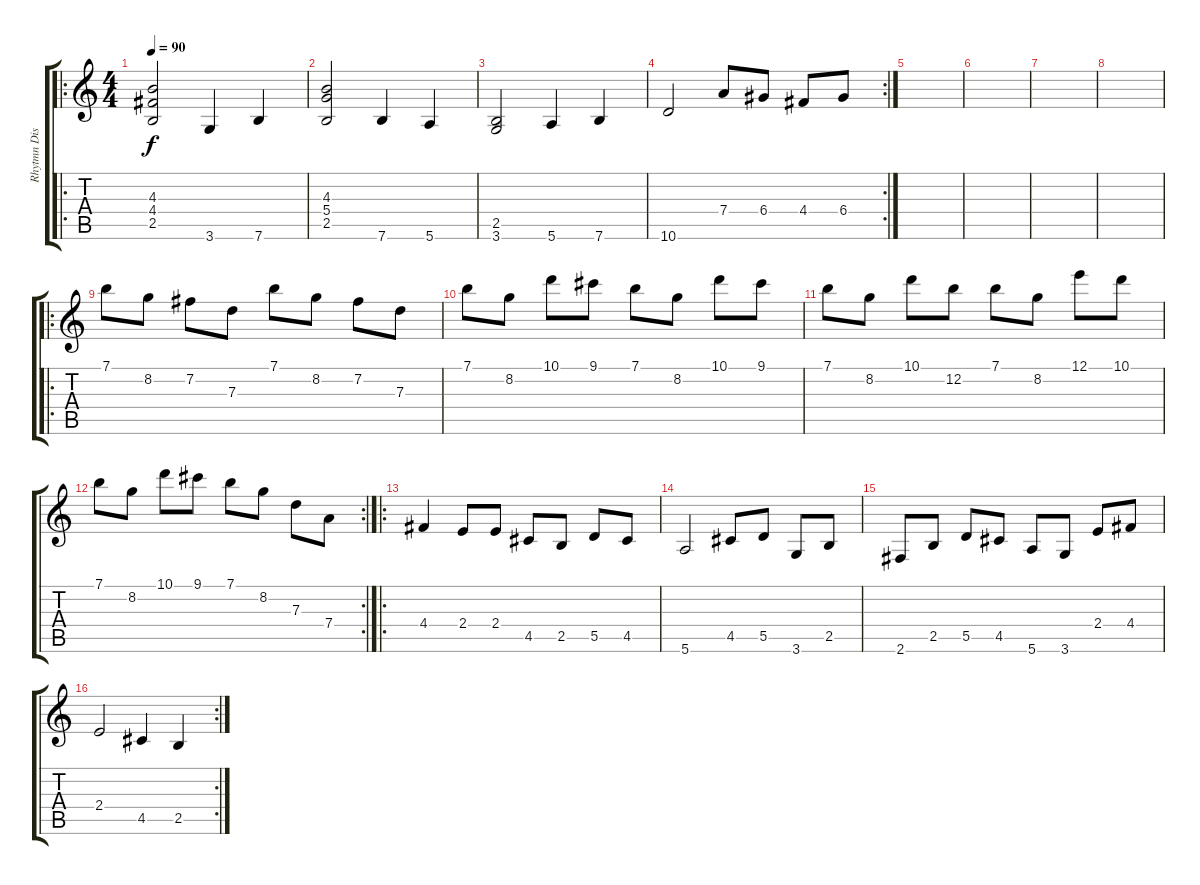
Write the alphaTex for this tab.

\track ("Rhytmn Distorted" "Rhytmn Dis") {instrument distortionguitar}
\staff {score tabs}
\tuning (E4 B3 G3 D3 A2 E2) {hide}
\ro
\ts (4 4)
\tempo 90
\clef g2
\ks c
(4.3 4.4 2.5).2{dy f instrument distortionguitar} 3.6.4 7.6.4 |
(4.3 5.4 2.5).2 7.6.4 5.6.4 |
(2.5 3.6).2 5.6.4 7.6.4 |
\rc 2
10.6.2 7.4.8 6.4.8 4.4.8 6.4.8 |
|
|
|
|
\ro
7.1.8 8.2.8 7.2.8 7.3.8 7.1.8 8.2.8 7.2.8 7.3.8 |
7.1.8 8.2.8 10.1.8 9.1.8 7.1.8 8.2.8 10.1.8 9.1.8 |
7.1.8 8.2.8 10.1.8 12.2.8 7.1.8 8.2.8 12.1.8 10.1.8 |
\rc 2
7.1.8 8.2.8 10.1.8 9.1.8 7.1.8 8.2.8 7.3.8 7.4.8 |
\ro
4.4.4 2.4.8 2.4.8 4.5.8 2.5.8 5.5.8 4.5.8 |
5.6.2 4.5.8 5.5.8 3.6.8 2.5.8 |
2.6.8 2.5.8 5.5.8 4.5.8 5.6.8 3.6.8 2.4.8 4.4.8 |
\rc 2
2.4.2 4.5.4 2.5.4
